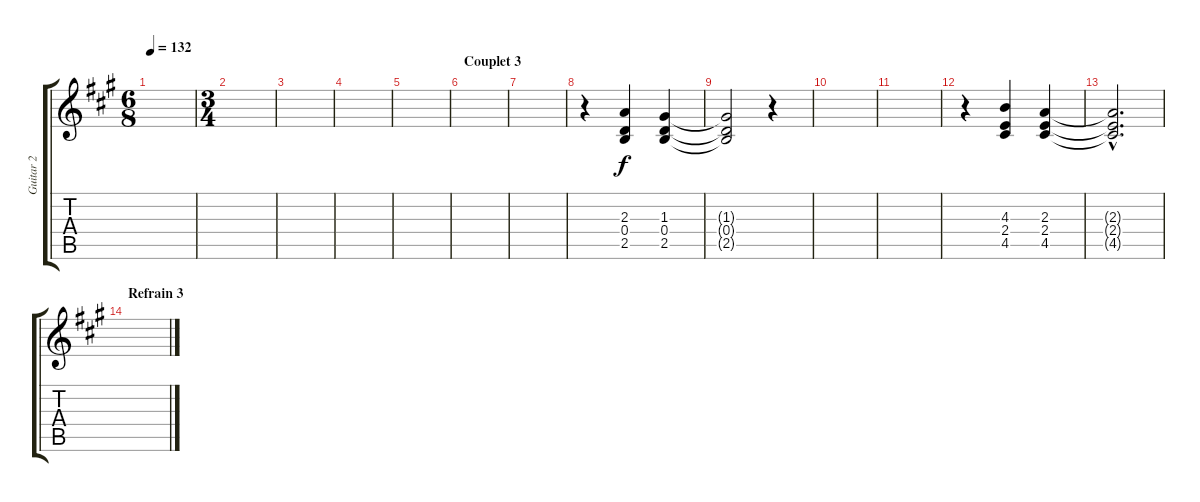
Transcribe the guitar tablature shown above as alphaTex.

\track ("Guitar 2" "Guitar 2") {instrument electricguitarjazz}
\staff {score tabs}
\tuning (E4 B3 G3 D3 A2 E2) {hide}
\ts (6 8)
\tempo 132
\clef g2
\ks a
|
\ts (3 4)
|
|
|
|
\section ("" "Couplet 3")
|
|
r.4 (2.3 0.4 2.5).4 (1.3 0.4 2.5).4 |
(1.3{t} 0.4{t} 2.5{t}).2 r.4 |
|
|
r.4 (4.3 2.4 4.5).4 (2.3 2.4 4.5).4 |
(2.3{hac t} 2.4{hac t} 4.5{hac t}).2{d} |
\section ("" "Refrain 3")
